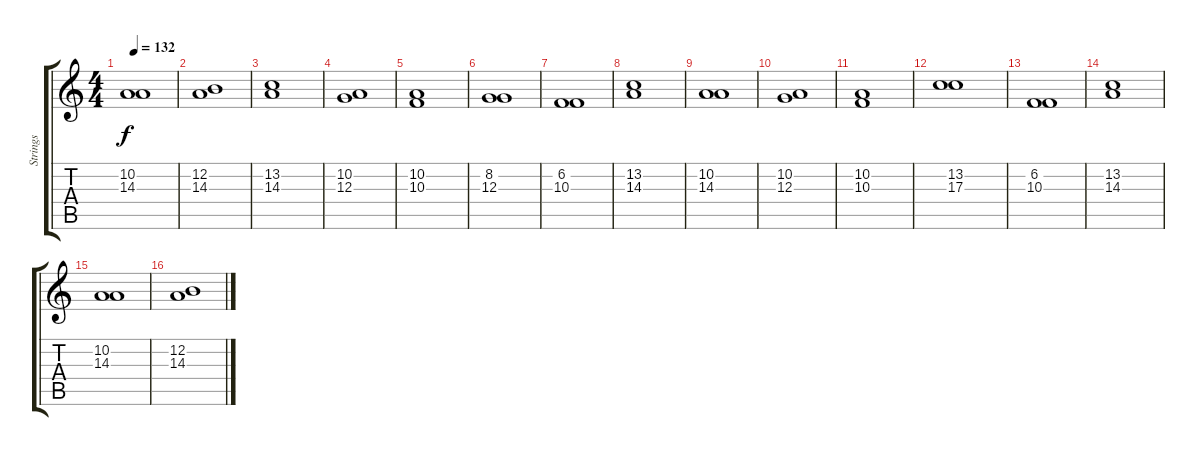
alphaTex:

\track ("Strings" "Strings") {instrument stringensemble1}
\staff {score tabs}
\tuning (E4 B3 G3 D3 A2 E2) {hide}
\ts (4 4)
\tempo 132
\clef g2
\ks c
(10.2 14.3).1{dy f} |
(12.2 14.3).1 |
(13.2 14.3).1 |
(10.2 12.3).1 |
(10.2 10.3).1 |
(8.2 12.3).1 |
(6.2 10.3).1 |
(13.2 14.3).1 |
(10.2 14.3).1 |
(10.2 12.3).1 |
(10.2 10.3).1 |
(13.2 17.3).1 |
(6.2 10.3).1 |
(13.2 14.3).1 |
(10.2 14.3).1 |
(12.2 14.3).1
